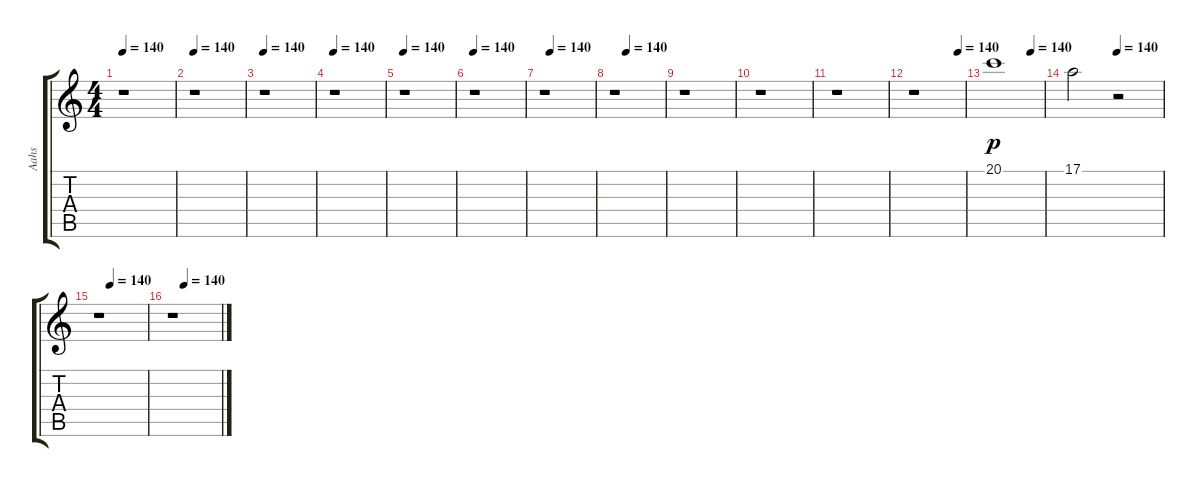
\track ("Aahs" "Aahs") {instrument choiraahs}
\staff {score tabs}
\tuning (E4 B3 G3 D3 A2 E2) {hide}
\ts (4 4)
\tempo 140
\clef g2
\ks c
r.1{dy mf} |
\tempo 140
r.1 |
\tempo 140
r.1 |
\tempo 140
r.1 |
\tempo 140
r.1 |
\tempo 140
r.1 |
\tempo (140 0.125)
r.1 |
\tempo (140 0.25)
r.1 |
r.1 |
r.1 |
r.1 |
\tempo (140 0.875)
r.1 |
\tempo (140 0.75)
20.1.1{dy p} |
\tempo (140 0.5)
17.1.2 r.2 |
\tempo (140 0.25)
r.1 |
\tempo (140 0.25)
r.1
